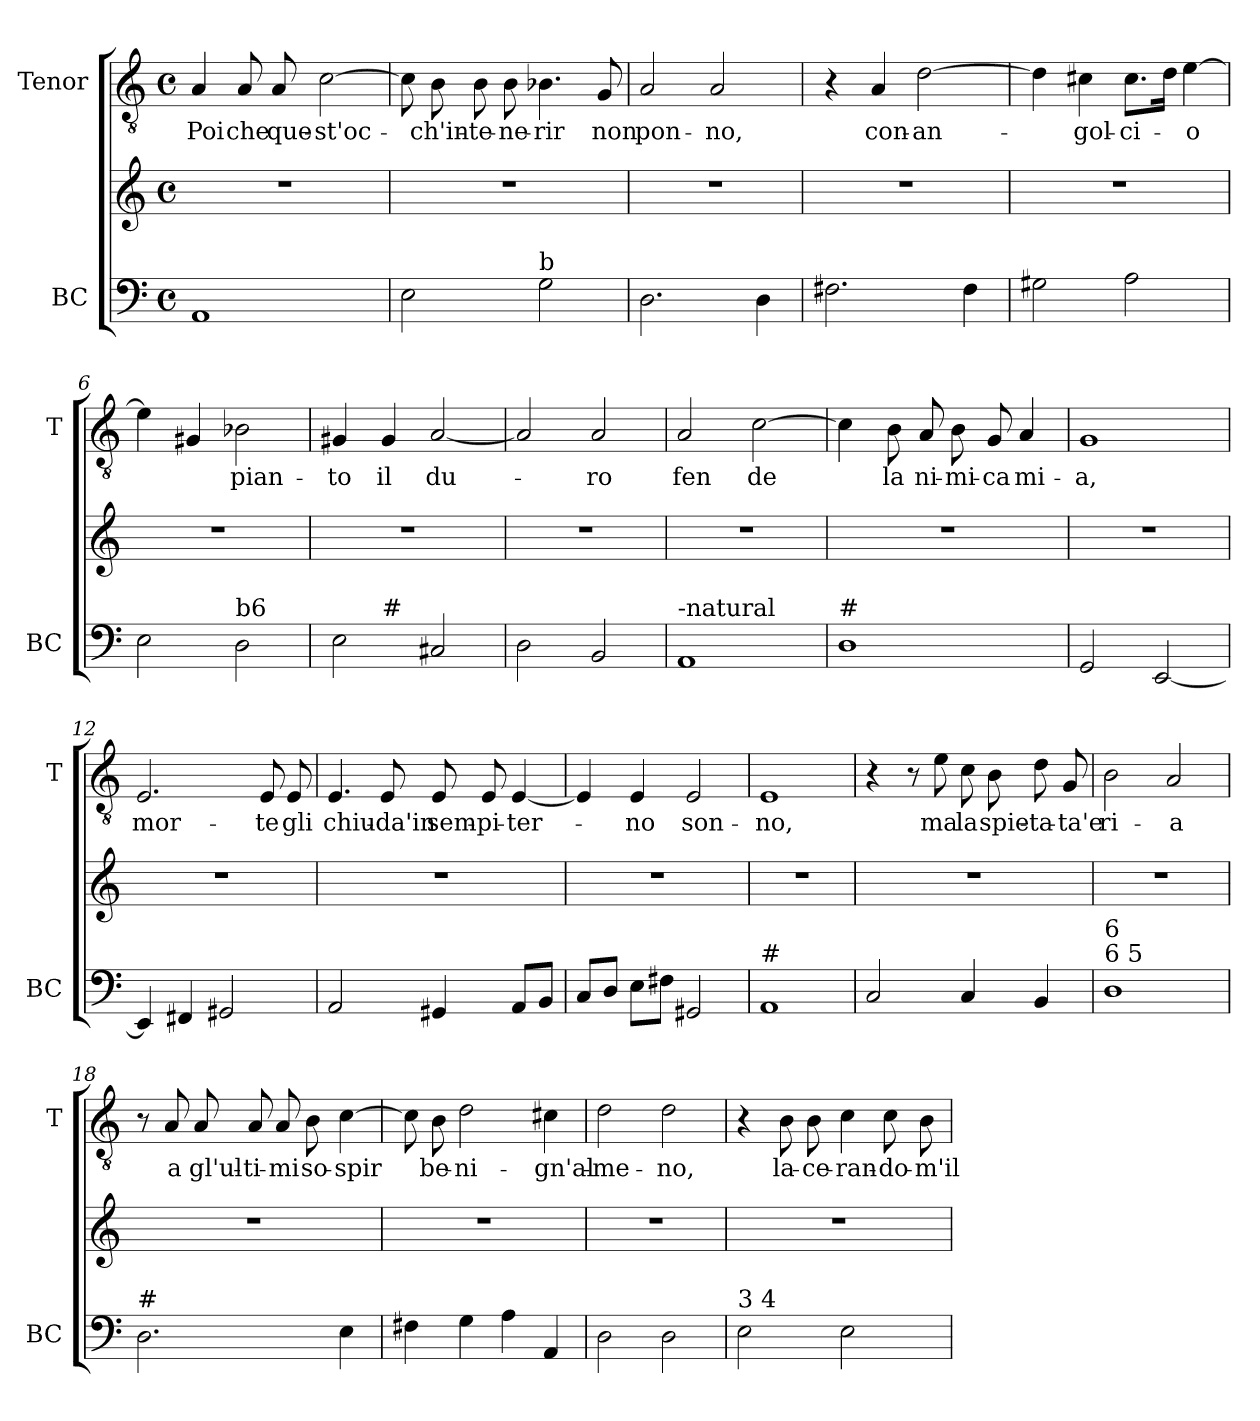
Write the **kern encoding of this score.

**kern	**kern	**kern	**text
*part2	*part2	*part1	*part1
*staff3	*staff2	*staff1	*staff1
*I"BC	*	*I"Tenor	*
*I'BC	*	*I'T	*
*clefF4	*clefG2	*clefGv2	*
*k[]	*k[]	*k[]	*
*C:	*C:	*C:	*
*M4/4	*M4/4	*M4/4	*
*met(c)	*met(c)	*met(c)	*
=1	=1	=1	=1
!	!	!	!LO:LY:b
1AA	1r	4A/	Poi
!	!	!	!LO:LY:b
.	.	8A/	che
!	!	!	!LO:LY:b
.	.	8A/	que-
!	!	!	!LO:LY:b
.	.	[2c\	-st'oc-
=2	=2	=2	=2
2E\	1r	8c\]	.
!	!	!	!LO:LY:b
.	.	8B\	-ch'in-
!	!	!	!LO:LY:b
.	.	8B\	-te-
!	!	!	!LO:LY:b
.	.	8B\	-ne-
!LO:TX:a:t=b	!	!	!
!	!	!	!LO:LY:b
2G\	.	4.B-X\	-rir
!	!	!	!LO:LY:b
.	.	8G/	non
=3	=3	=3	=3
!	!	!	!LO:LY:b
2.D\	1r	2A/	pon-
!	!	!	!LO:LY:b
.	.	2A/	-no,
4D\	.	.	.
=4	=4	=4	=4
2.F#X\	1r	4r	.
!	!	!	!LO:LY:b
.	.	4A/	con-
!	!	!	!LO:LY:b
.	.	[2d\	-an-
4F#\	.	.	.
!!LO:LB:g=z
=5	=5	=5	=5
2G#X\	1r	4d\]	.
!	!	!	!LO:LY:b
.	.	4c#X\	-gol-
!	!	!	!LO:LY:b
2A\	.	8.c#\L	-ci-
.	.	16d\Jk	.
!	!	!	!LO:LY:b
.	.	[4e\	-o
=6	=6	=6	=6
2E\	1r	4e\]	.
.	.	4G#X/	.
!LO:TX:a:t=b6	!	!	!
!	!	!	!LO:LY:b
2D\	.	2B-X\	pian-
=7	=7	=7	=7
!	!	!	!LO:LY:b
*^	*	*	*
2E\	4ryy	1r	4G#X/	-to
!	!LO:TX:a:t=#	!	!	!
!	!	!	!	!LO:LY:b
.	2.ryy	.	4G#/	il
!	!	!	!	!LO:LY:b
2C#X/	.	.	[2A/	du-
=8	=8	=8	=8	=8
!LO:TX:a:t=#	!	!	!	!
*v	*v	*	*	*
2D\	1r	2A/]	.
!	!	!	!LO:LY:b
2BB/	.	2A/	-ro
=9	=9	=9	=9
!LO:TX:a:t=-natural	!	!	!
!	!	!	!LO:LY:b
1AA	1r	2A/	fen
!	!	!	!LO:LY:b
.	.	[2c\	de
!!LO:LB:g=z
=10	=10	=10	=10
!LO:TX:a:t=#	!	!	!
1D	1r	4c\]	.
!	!	!	!LO:LY:b
.	.	8B\	la
!	!	!	!LO:LY:b
.	.	8A/	ni-
!	!	!	!LO:LY:b
.	.	8B\	-mi-
!	!	!	!LO:LY:b
.	.	8G/	-ca
!	!	!	!LO:LY:b
.	.	4A/	mi-
=11	=11	=11	=11
!	!	!	!LO:LY:b
2GG/	1r	1G	-a,
[2EE/	.	.	.
=12	=12	=12	=12
!	!	!	!LO:LY:b
4EE/]	1r	2.E/	mor-
4FF#X/	.	.	.
2GG#X/	.	.	.
!	!	!	!LO:LY:b
.	.	8E/	-te
!	!	!	!LO:LY:b
.	.	8E/	gli
=13	=13	=13	=13
!	!	!	!LO:LY:b
2AA/	1r	4.E/	chiu-
!	!	!	!LO:LY:b
.	.	8E/	-da'in
!	!	!	!LO:LY:b
4GG#X/	.	8E/	sem-
!	!	!	!LO:LY:b
.	.	8E/	-pi-
!	!	!	!LO:LY:b
8AA/L	.	[4E/	-ter-
8BB/J	.	.	.
=14	=14	=14	=14
8C/L	1r	4E/]	.
8D/J	.	.	.
!	!	!	!LO:LY:b
8E\L	.	4E/	-no
8F#X\J	.	.	.
!	!	!	!LO:LY:b
2GG#X/	.	2E/	son-
!!LO:PB:g=z
=15	=15	=15	=15
!LO:TX:a:t=#	!	!	!
!	!	!	!LO:LY:b
1AA	1r	1E	-no,
=16	=16	=16	=16
2C/	1r	4r	.
.	.	8r	.
!	!	!	!LO:LY:b
.	.	8e\	ma
!	!	!	!LO:LY:b
4C/	.	8c\	la
!	!	!	!LO:LY:b
.	.	8B\	spie-
!	!	!	!LO:LY:b
4BB/	.	8d\	-ta-
!	!	!	!LO:LY:b
.	.	8G/	-ta'e
=17	=17	=17	=17
!LO:TX:a:t=6            5	!	!	!
!LO:TX:a:t=6	!	!	!
!	!	!	!LO:LY:b
1D	1r	2B\	ri-
!	!	!	!LO:LY:b
.	.	2A/	-a
=18	=18	=18	=18
!LO:TX:a:t=#	!	!	!
2.D\	1r	8r	.
!	!	!	!LO:LY:b
.	.	8A/	a
!	!	!	!LO:LY:b
.	.	8A/	gl'ul-
!	!	!	!LO:LY:b
.	.	8A/	-ti-
!	!	!	!LO:LY:b
.	.	8A/	-mi
!	!	!	!LO:LY:b
.	.	8B\	so-
!	!	!	!LO:LY:b
4E\	.	[4c\	-spir
!!LO:LB:g=z
=19	=19	=19	=19
4F#X\	1r	8c\]	.
!	!	!	!LO:LY:b
.	.	8B\	be-
!	!	!	!LO:LY:b
4G\	.	2d\	-ni-
4A\	.	.	.
!	!	!	!LO:LY:b
4AA/	.	4c#X\	-gn'al-
=20	=20	=20	=20
!	!	!	!LO:LY:b
2D\	1r	2d\	-me-
!	!	!	!LO:LY:b
2D\	.	2d\	-no,
=21	=21	=21	=21
!LO:TX:a:t=3             4	!	!	!
2E\	1r	4r	.
!	!	!	!LO:LY:b
.	.	8B\	la-
!	!	!	!LO:LY:b
.	.	8B\	-ce-
!	!	!	!LO:LY:b
2E\	.	4c\	-ran-
!	!	!	!LO:LY:b
.	.	8c\	-do-
!	!	!	!LO:LY:b
.	.	8B\	-m'il
=	=	=	=
*-	*-	*-	*-
